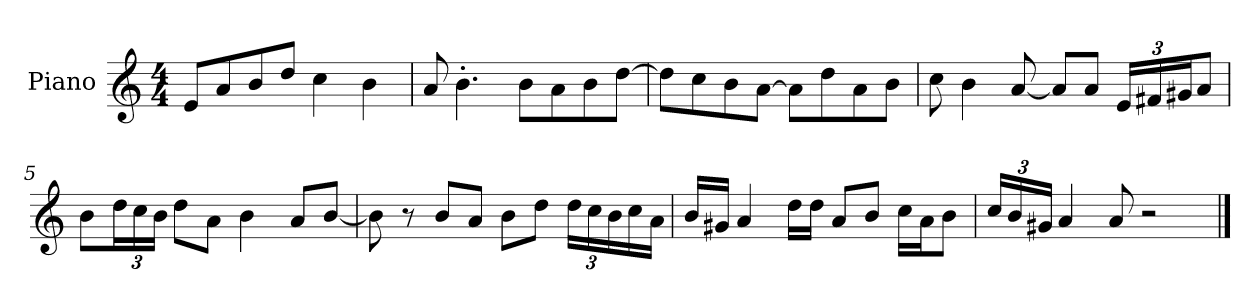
**kern
*part1
*staff1
*I"Piano
*I'P-no
*clefG2
*k[]
*M4/4
*MM90
=1
8e/L
8a/
8b/
8dd/J
4cc\
4b\
=2
8a/
4.b'\
8b\L
8a\
8b\
[8dd\J
=3
8dd\L]
8cc\
8b\
[8a\J
8a\L]
8dd\
8a\
8b\J
=4
8cc\
4b\
[8a/
8a/L]
8a/J
*Xbrackettup
24e/LL
24f#X/
24g#X/J
8a/J
!!LO:LB:g=z
=5
8b\L
24dd\L
24cc\
24b\JJ
8dd\L
8a\J
4b\
8a/L
[8b/J
=6
8b\]
8r
8b/L
8a/J
8b\L
8dd\J
24dd\LL
24cc\
24b\
16cc\
16a\JJ
=7
16b/LL
16g#X/JJ
4a/
16dd\LL
16dd\JJ
8a/L
8b/J
16cc\LL
16a\J
8b\J
=8
24cc/LL
24b/
24g#X/JJ
4a/
8a/
2r
==
*-
